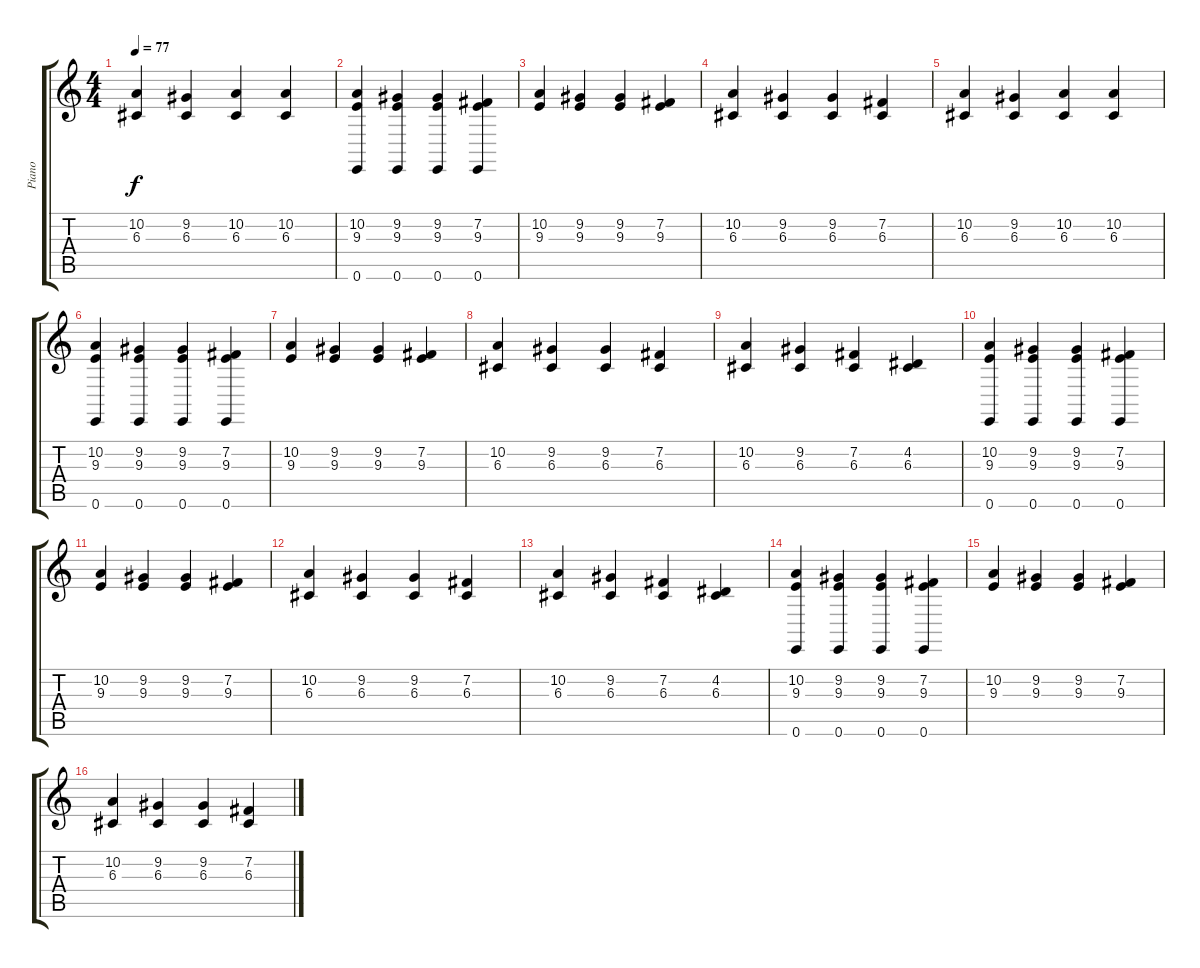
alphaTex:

\track ("Piano" "Piano") {instrument acousticgrandpiano}
\staff {score tabs}
\tuning (E4 B3 G3 D3 A2 E2) {hide}
\ts (4 4)
\tempo 77
\clef g2
\ks c
(10.2 6.3).4{dy f} (9.2 6.3).4 (10.2 6.3).4 (10.2 6.3).4 |
(10.2 9.3 0.6).4 (9.2 9.3 0.6).4 (9.2 9.3 0.6).4 (7.2 9.3 0.6).4 |
(10.2 9.3).4 (9.2 9.3).4 (9.2 9.3).4 (7.2 9.3).4 |
(10.2 6.3).4 (9.2 6.3).4 (9.2 6.3).4 (7.2 6.3).4 |
(10.2 6.3).4 (9.2 6.3).4 (10.2 6.3).4 (10.2 6.3).4 |
(10.2 9.3 0.6).4 (9.2 9.3 0.6).4 (9.2 9.3 0.6).4 (7.2 9.3 0.6).4 |
(10.2 9.3).4 (9.2 9.3).4 (9.2 9.3).4 (7.2 9.3).4 |
(10.2 6.3).4 (9.2 6.3).4 (9.2 6.3).4 (7.2 6.3).4 |
(10.2 6.3).4 (9.2 6.3).4 (7.2 6.3).4 (4.2 6.3).4 |
(10.2 9.3 0.6).4 (9.2 9.3 0.6).4 (9.2 9.3 0.6).4 (7.2 9.3 0.6).4 |
(10.2 9.3).4 (9.2 9.3).4 (9.2 9.3).4 (7.2 9.3).4 |
(10.2 6.3).4 (9.2 6.3).4 (9.2 6.3).4 (7.2 6.3).4 |
(10.2 6.3).4 (9.2 6.3).4 (7.2 6.3).4 (4.2 6.3).4 |
(10.2 9.3 0.6).4 (9.2 9.3 0.6).4 (9.2 9.3 0.6).4 (7.2 9.3 0.6).4 |
(10.2 9.3).4 (9.2 9.3).4 (9.2 9.3).4 (7.2 9.3).4 |
(10.2 6.3).4 (9.2 6.3).4 (9.2 6.3).4 (7.2 6.3).4
